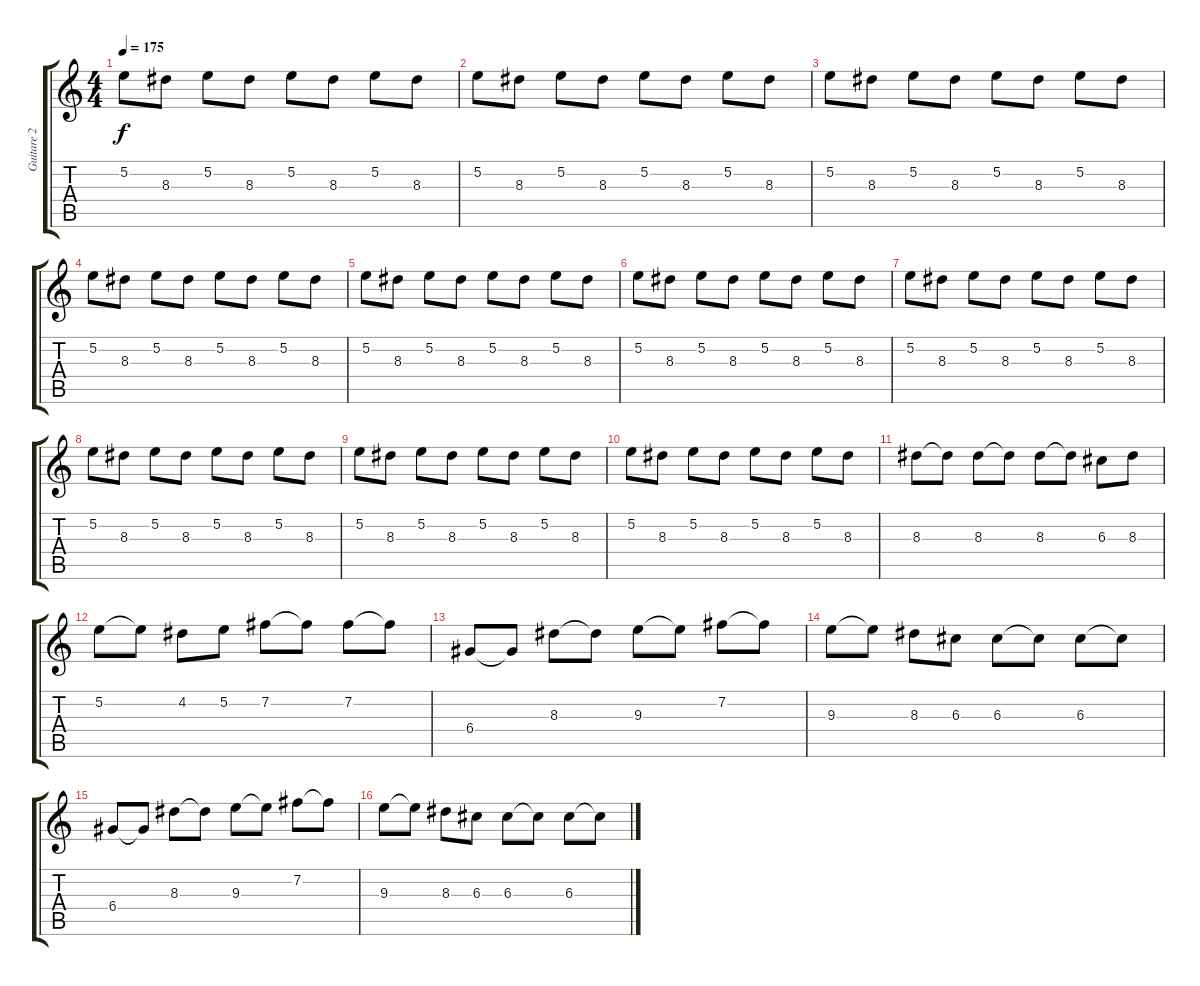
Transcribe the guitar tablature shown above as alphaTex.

\track ("Guitare 2" "Guitare 2") {instrument distortionguitar}
\staff {score tabs}
\tuning (E4 B3 G3 D3 A2 E2) {hide}
\ts (4 4)
\tempo 175
\clef g2
\ks c
5.2.8{dy f instrument overdrivenguitar} 8.3.8 5.2.8 8.3.8 5.2.8 8.3.8 5.2.8 8.3.8 |
5.2.8{instrument overdrivenguitar} 8.3.8 5.2.8 8.3.8 5.2.8 8.3.8 5.2.8 8.3.8 |
5.2.8{instrument overdrivenguitar} 8.3.8 5.2.8 8.3.8 5.2.8 8.3.8 5.2.8 8.3.8 |
5.2.8{instrument overdrivenguitar} 8.3.8 5.2.8 8.3.8 5.2.8 8.3.8 5.2.8 8.3.8 |
5.2.8{instrument overdrivenguitar} 8.3.8 5.2.8 8.3.8 5.2.8 8.3.8 5.2.8 8.3.8 |
5.2.8{instrument overdrivenguitar} 8.3.8 5.2.8 8.3.8 5.2.8 8.3.8 5.2.8 8.3.8 |
5.2.8{instrument overdrivenguitar} 8.3.8 5.2.8 8.3.8 5.2.8 8.3.8 5.2.8 8.3.8 |
5.2.8{instrument overdrivenguitar} 8.3.8 5.2.8 8.3.8 5.2.8 8.3.8 5.2.8 8.3.8 |
5.2.8{instrument overdrivenguitar} 8.3.8 5.2.8 8.3.8 5.2.8 8.3.8 5.2.8 8.3.8 |
5.2.8{instrument overdrivenguitar} 8.3.8 5.2.8 8.3.8 5.2.8 8.3.8 5.2.8 8.3.8 |
8.3.8{volume 10 instrument distortionguitar} 8.3{t}.8 8.3.8 8.3{t}.8 8.3.8 8.3{t}.8 6.3.8 8.3.8 |
5.2.8 5.2{t}.8 4.2.8 5.2.8 7.2.8 7.2{t}.8 7.2.8 7.2{t}.8 |
6.4.8 6.4{t}.8 8.3.8 8.3{t}.8 9.3.8 9.3{t}.8 7.2.8 7.2{t}.8 |
9.3.8 9.3{t}.8 8.3.8 6.3.8 6.3.8 6.3{t}.8 6.3.8 6.3{t}.8 |
6.4.8 6.4{t}.8 8.3.8 8.3{t}.8 9.3.8 9.3{t}.8 7.2.8 7.2{t}.8 |
9.3.8 9.3{t}.8 8.3.8 6.3.8 6.3.8 6.3{t}.8 6.3.8 6.3{t}.8
